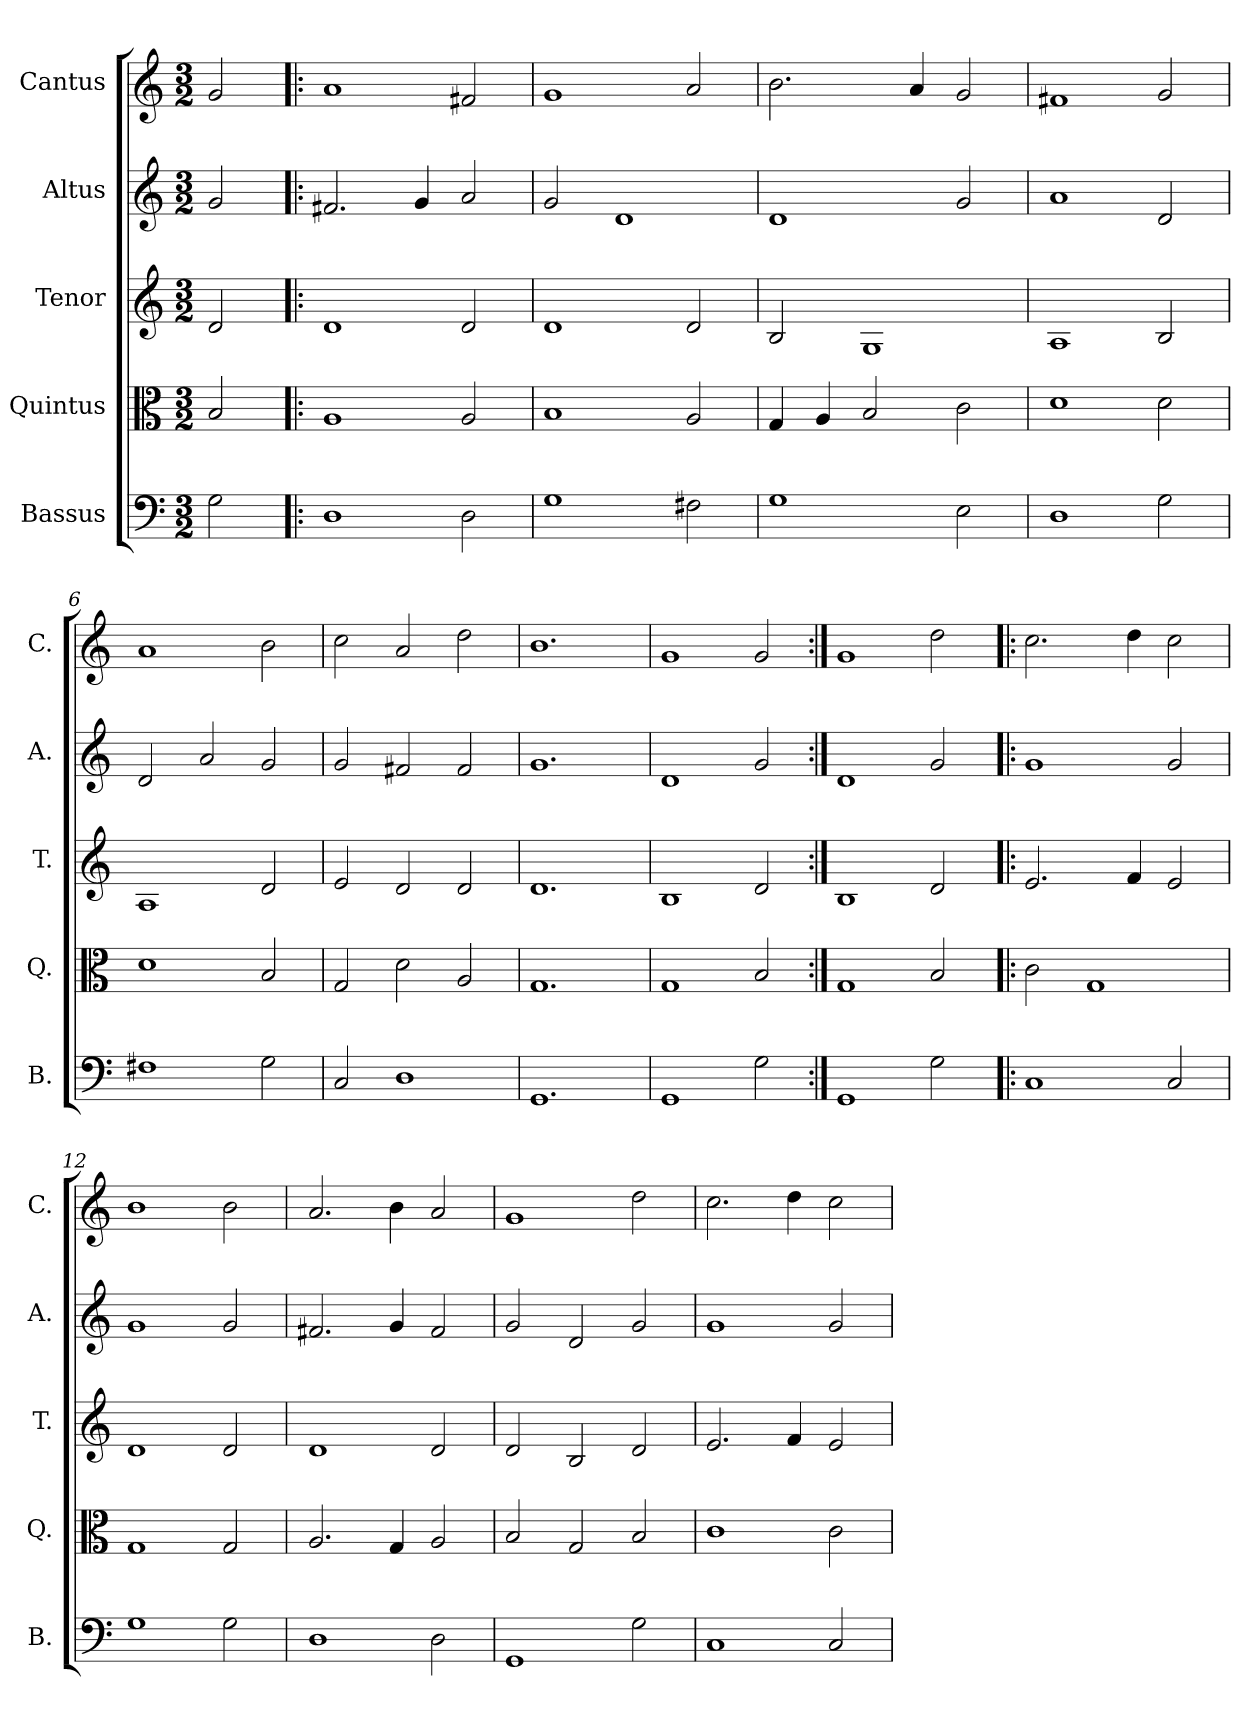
**kern	**kern	**kern	**kern	**kern
*part5	*part4	*part3	*part2	*part1
*staff5	*staff4	*staff3	*staff2	*staff1
*I"Bassus	*I"Quintus	*I"Tenor	*I"Altus	*I"Cantus
*I'B.	*I'Q.	*I'T.	*I'A.	*I'C.
*clefF4	*clefC3	*clefG2	*clefG2	*clefG2
*k[]	*k[]	*k[]	*k[]	*k[]
*M3/2	*M3/2	*M3/2	*M3/2	*M3/2
=1	=1	=1	=1	=1
2G\	2B/	2d/	2g/	2g/
=2!|:	=2!|:	=2!|:	=2!|:	=2!|:
1D	1A	1d	2.f#X/	1a
.	.	.	4g/	.
2D\	2A/	2d/	2a/	2f#X/
=3	=3	=3	=3	=3
1G	1B	1d	2g/	1g
.	.	.	1d	.
2F#X\	2A/	2d/	.	2a/
=4	=4	=4	=4	=4
1G	4G/	2B/	1d	2.b\
.	4A/	.	.	.
.	2B/	1G	.	.
.	.	.	.	4a/
2E\	2c\	.	2g/	2g/
=5	=5	=5	=5	=5
1D	1d	1A	1a	1f#X
2G\	2d\	2B/	2d/	2g/
=6	=6	=6	=6	=6
1F#X	1d	1A	2d/	1a
.	.	.	2a/	.
2G\	2B/	2d/	2g/	2b\
=7	=7	=7	=7	=7
2C/	2G/	2e/	2g/	2cc\
1D	2d\	2d/	2f#X/	2a/
.	2A/	2d/	2f#/	2dd\
=8	=8	=8	=8	=8
1.GG	1.G	1.d	1.g	1.b
=9	=9	=9	=9	=9
1GG	1G	1B	1d	1g
2G\	2B/	2d/	2g/	2g/
=10:|!	=10:|!	=10:|!	=10:|!	=10:|!
1GG	1G	1B	1d	1g
2G\	2B/	2d/	2g/	2dd\
=11!|:	=11!|:	=11!|:	=11!|:	=11!|:
1C	2c\	2.e/	1g	2.cc\
.	1G	.	.	.
.	.	4f/	.	4dd\
2C/	.	2e/	2g/	2cc\
=12	=12	=12	=12	=12
1G	1G	1d	1g	1b
2G\	2G/	2d/	2g/	2b\
=13	=13	=13	=13	=13
1D	2.A/	1d	2.f#X/	2.a/
.	4G/	.	4g/	4b\
2D\	2A/	2d/	2f#/	2a/
=14	=14	=14	=14	=14
1GG	2B/	2d/	2g/	1g
.	2G/	2B/	2d/	.
2G\	2B/	2d/	2g/	2dd\
=15	=15	=15	=15	=15
1C	1c	2.e/	1g	2.cc\
.	.	4f/	.	4dd\
2C/	2c\	2e/	2g/	2cc\
=	=	=	=	=
*-	*-	*-	*-	*-
